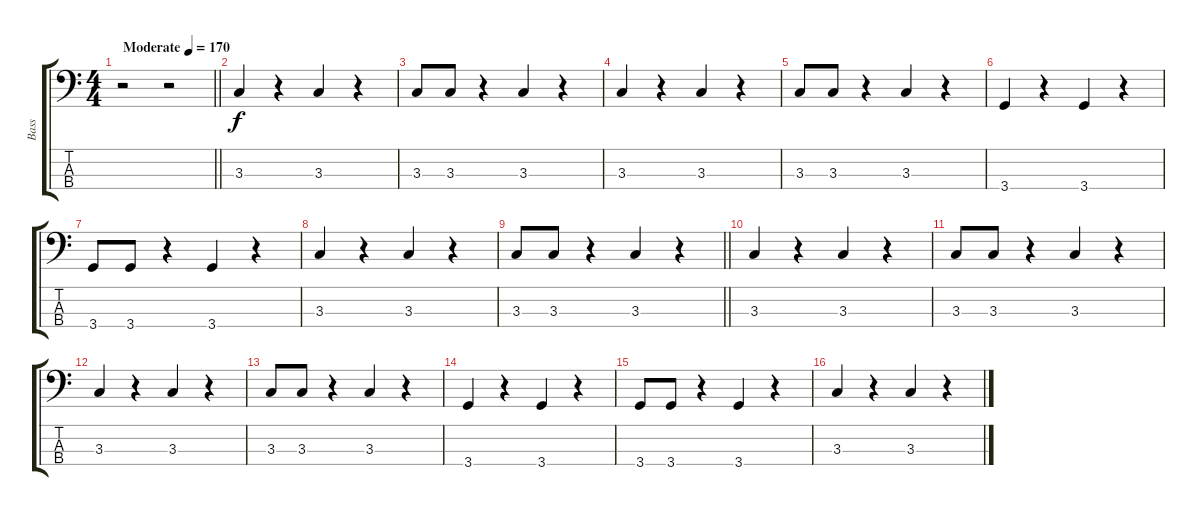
\track ("Bass" "Bass") {instrument electricbassfinger}
\staff {score tabs}
\tuning (G2 D2 A1 E1) {hide}
\ts (4 4)
\tempo (170 "Moderate")
\clef f4
\barLineRight lightlight
\ks c
r.2{dy f instrument electricbassfinger} r.2 |
3.3.4 r.4 3.3.4 r.4 |
3.3.8 3.3.8 r.4 3.3.4 r.4 |
3.3.4 r.4 3.3.4 r.4 |
3.3.8 3.3.8 r.4 3.3.4 r.4 |
3.4.4 r.4 3.4.4 r.4 |
3.4.8 3.4.8 r.4 3.4.4 r.4 |
3.3.4 r.4 3.3.4 r.4 |
\barLineRight lightlight
3.3.8 3.3.8 r.4 3.3.4 r.4 |
3.3.4 r.4 3.3.4 r.4 |
3.3.8 3.3.8 r.4 3.3.4 r.4 |
3.3.4 r.4 3.3.4 r.4 |
3.3.8 3.3.8 r.4 3.3.4 r.4 |
3.4.4 r.4 3.4.4 r.4 |
3.4.8 3.4.8 r.4 3.4.4 r.4 |
3.3.4 r.4 3.3.4 r.4
